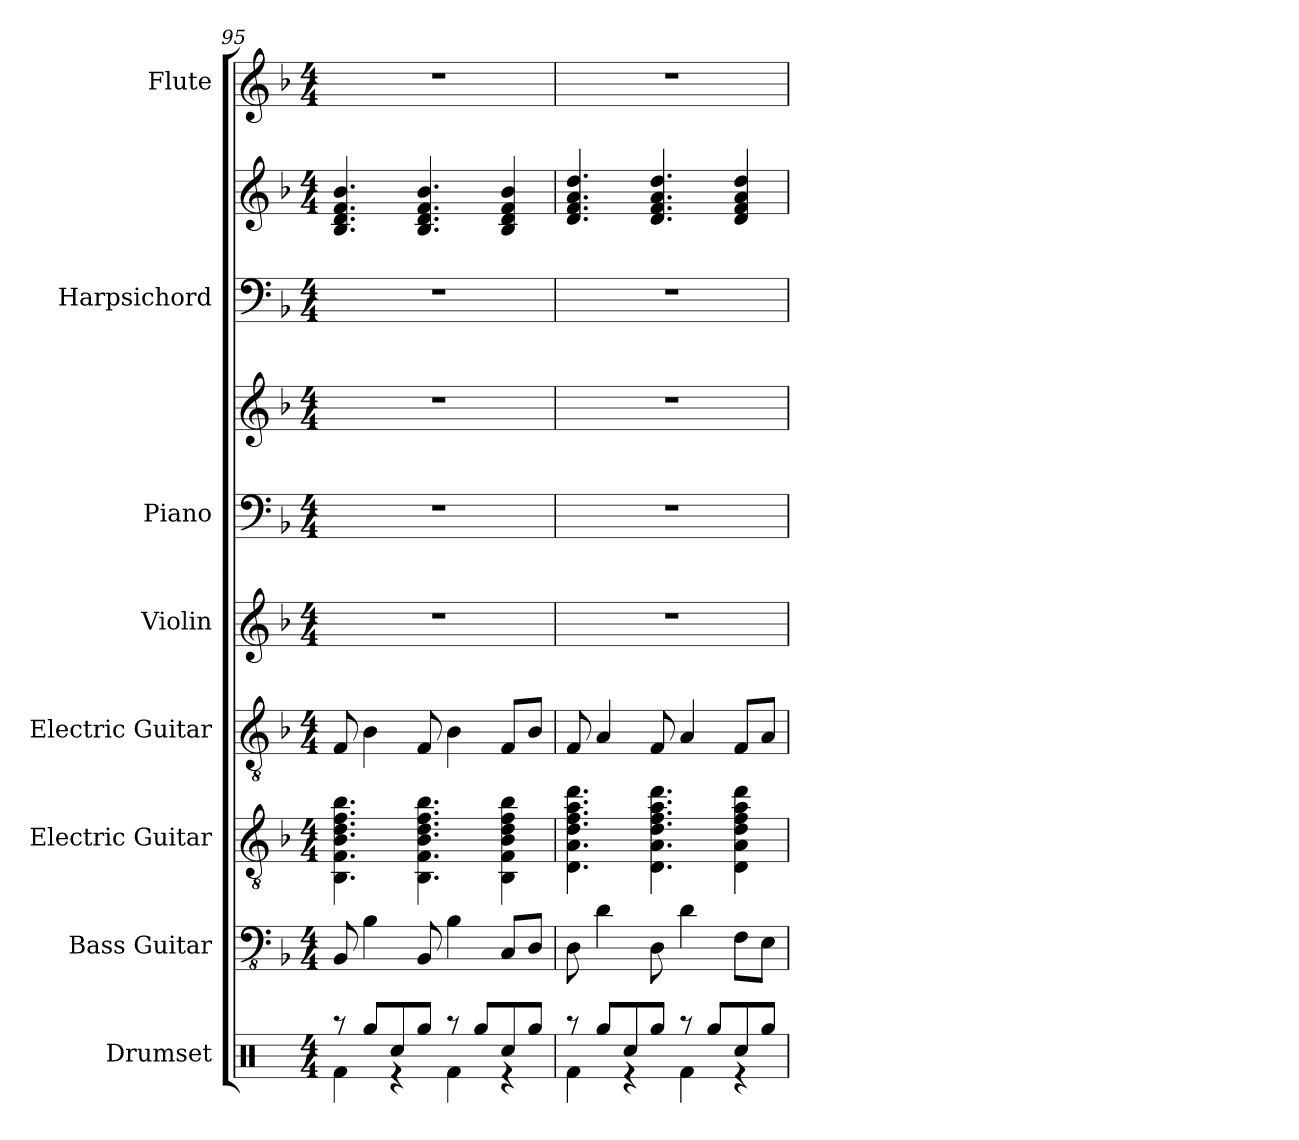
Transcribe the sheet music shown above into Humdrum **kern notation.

**kern	**kern	**kern	**kern	**kern	**kern	**kern	**kern	**kern	**kern
*part8	*part7	*part6	*part5	*part4	*part3	*part3	*part2	*part2	*part1
*staff10	*staff9	*staff8	*staff7	*staff6	*staff5	*staff4	*staff3	*staff2	*staff1
*I"Drumset	*I"Bass Guitar	*I"Electric Guitar	*I"Electric Guitar	*I"Violin	*I"Piano	*	*I"Harpsichord	*	*I"Flute
*I'Drs.	*I'B. Guit.	*I'El. Guit.	*I'El. Guit.	*I'Vln.	*I'Pno.	*	*I'Hch.	*	*I'Fl.
!!LO:PB:g=z
*clefX	*clefFv4	*clefGv2	*clefGv2	*clefG2	*clefF4	*clefG2	*clefF4	*clefG2	*clefG2
*k[]	*k[b-]	*k[b-]	*k[b-]	*k[b-]	*k[b-]	*k[b-]	*k[b-]	*k[b-]	*k[b-]
*M4/4	*M4/4	*M4/4	*M4/4	*M4/4	*M4/4	*M4/4	*M4/4	*M4/4	*M4/4
=95	=95	=95	=95	=95	=95	=95	=95	=95	=95
*^	*	*	*	*	*	*	*	*	*
8r	4Rf\	8BBB-/	4.BB-\ 4.F\ 4.B-\ 4.d\ 4.f\ 4.b-\	8F/	1r	1r	1r	1r	4.B-/ 4.d/ 4.f/ 4.b-/	1r
8Rgg/L	.	4BB-\	.	4B-\	.	.	.	.	.	.
8Rcc/	4r	.	.	.	.	.	.	.	.	.
8Rgg/J	.	8BBB-/	4.BB-\ 4.F\ 4.B-\ 4.d\ 4.f\ 4.b-\	8F/	.	.	.	.	4.B-/ 4.d/ 4.f/ 4.b-/	.
8r	4Rf\	4BB-\	.	4B-\	.	.	.	.	.	.
8Rgg/L	.	.	.	.	.	.	.	.	.	.
8Rcc/	4r	8CC/L	4BB-\ 4F\ 4B-\ 4d\ 4f\ 4b-\	8F/L	.	.	.	.	4B-/ 4d/ 4f/ 4b-/	.
8Rgg/J	.	8DD/J	.	8B-/J	.	.	.	.	.	.
=96	=96	=96	=96	=96	=96	=96	=96	=96	=96	=96
8r	4Rf\	8DD\	4.D\ 4.A\ 4.d\ 4.f\ 4.a\ 4.dd\	8F/	1r	1r	1r	1r	4.d/ 4.f/ 4.a/ 4.dd/	1r
8Rgg/L	.	4D\	.	4A/	.	.	.	.	.	.
8Rcc/	4r	.	.	.	.	.	.	.	.	.
8Rgg/J	.	8DD\	4.D\ 4.A\ 4.d\ 4.f\ 4.a\ 4.dd\	8F/	.	.	.	.	4.d/ 4.f/ 4.a/ 4.dd/	.
8r	4Rf\	4D\	.	4A/	.	.	.	.	.	.
8Rgg/L	.	.	.	.	.	.	.	.	.	.
8Rcc/	4r	8FF\L	4D\ 4A\ 4d\ 4f\ 4a\ 4dd\	8F/L	.	.	.	.	4d/ 4f/ 4a/ 4dd/	.
8Rgg/J	.	8EE\J	.	8A/J	.	.	.	.	.	.
*v	*v	*	*	*	*	*	*	*	*	*
=	=	=	=	=	=	=	=	=	=
*-	*-	*-	*-	*-	*-	*-	*-	*-	*-
